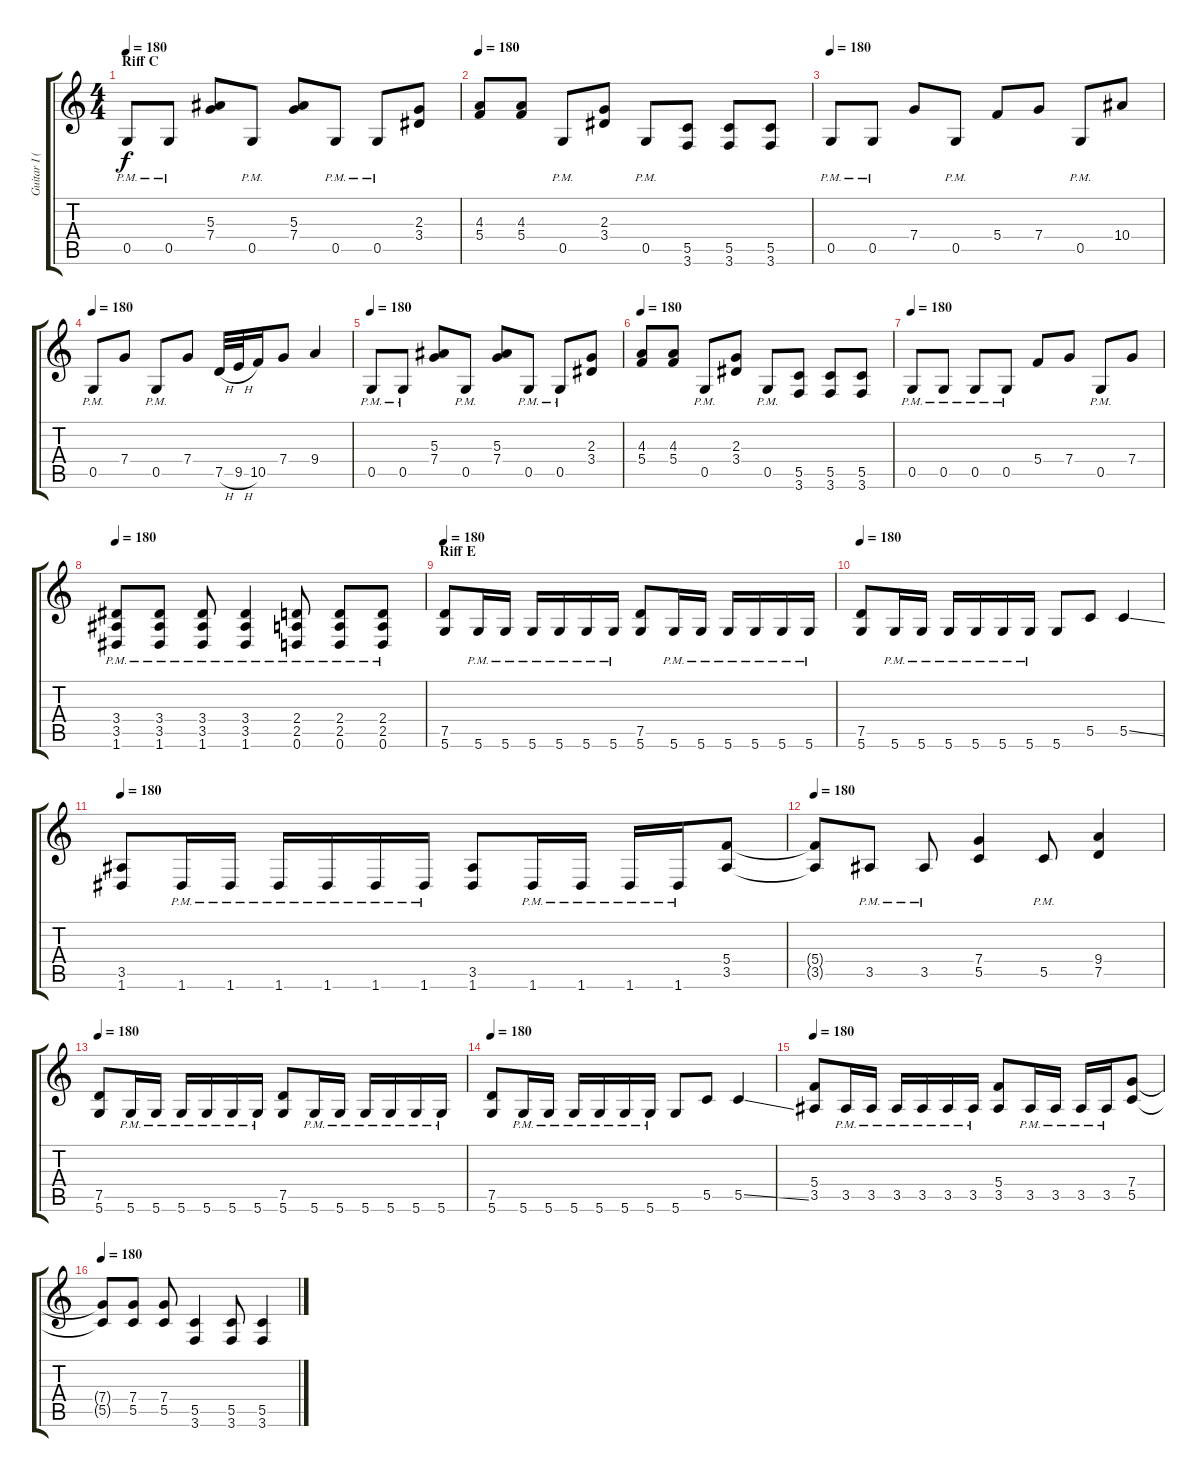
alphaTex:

\track ("Guitar I (Left)" "Guitar I (") {instrument distortionguitar}
\staff {score tabs}
\tuning (D4 A3 F3 C3 G2 D2) {hide}
\ts (4 4)
\section ("" "Riff C")
\tempo 180
\clef g2
\ks c
0.5{pm}.8{dy f} 0.5{pm}.8 (5.3 7.4).8 0.5{pm}.8 (5.3 7.4).8 0.5{pm}.8 0.5{pm}.8 (2.3 3.4).8 |
\tempo 180
(4.3 5.4).8 (4.3 5.4).8 0.5{pm}.8 (2.3 3.4).8 0.5{pm}.8 (5.5 3.6).8 (5.5 3.6).8 (5.5 3.6).8 |
\tempo 180
0.5{pm}.8 0.5{pm}.8 7.4.8 0.5{pm}.8 5.4.8 7.4.8 0.5{pm}.8 10.4.8 |
\tempo 180
0.5{pm}.8 7.4.8 0.5{pm}.8 7.4.8 7.5{h}.32 9.5{h}.32 10.5.16 7.4.8 9.4.4 |
\tempo 180
0.5{pm}.8 0.5{pm}.8 (5.3 7.4).8 0.5{pm}.8 (5.3 7.4).8 0.5{pm}.8 0.5{pm}.8 (2.3 3.4).8 |
\tempo 180
(4.3 5.4).8 (4.3 5.4).8 0.5{pm}.8 (2.3 3.4).8 0.5{pm}.8 (5.5 3.6).8 (5.5 3.6).8 (5.5 3.6).8 |
\tempo 180
0.5{pm}.8 0.5{pm}.8 0.5{pm}.8 0.5{pm}.8 5.4.8 7.4.8 0.5{pm}.8 7.4.8 |
\tempo 180
(3.4{pm} 3.5{pm} 1.6{pm}).8 (3.4{pm} 3.5{pm} 1.6{pm}).8 (3.4{pm} 3.5{pm} 1.6{pm}).8 (3.4{pm} 3.5{pm} 1.6{pm}).4 (2.4{pm} 2.5{pm} 0.6{pm}).8 (2.4{pm} 2.5{pm} 0.6{pm}).8 (2.4{pm} 2.5{pm} 0.6{pm}).8 |
\section ("" "Riff E")
\tempo 180
(7.5 5.6).8 5.6{pm}.16 5.6{pm}.16 5.6{pm}.16 5.6{pm}.16 5.6{pm}.16 5.6{pm}.16 (7.5 5.6).8 5.6{pm}.16 5.6{pm}.16 5.6{pm}.16 5.6{pm}.16 5.6{pm}.16 5.6{pm}.16 |
\tempo 180
(7.5 5.6).8 5.6{pm}.16 5.6{pm}.16 5.6{pm}.16 5.6{pm}.16 5.6{pm}.16 5.6{pm}.16 5.6.8 5.5.8 5.5{ss}.4 |
\tempo 180
(3.5 1.6).8 1.6{pm}.16 1.6{pm}.16 1.6{pm}.16 1.6{pm}.16 1.6{pm}.16 1.6{pm}.16 (3.5 1.6).8 1.6{pm}.16 1.6{pm}.16 1.6{pm}.16 1.6{pm}.16 (5.4 3.5).8 |
\tempo 180
(5.4{t} 3.5{t}).8 3.5{pm}.8 3.5{pm}.8 (7.4 5.5).4 5.5{pm}.8 (9.4 7.5).4 |
\tempo 180
(7.5 5.6).8 5.6{pm}.16 5.6{pm}.16 5.6{pm}.16 5.6{pm}.16 5.6{pm}.16 5.6{pm}.16 (7.5 5.6).8 5.6{pm}.16 5.6{pm}.16 5.6{pm}.16 5.6{pm}.16 5.6{pm}.16 5.6{pm}.16 |
\tempo 180
(7.5 5.6).8 5.6{pm}.16 5.6{pm}.16 5.6{pm}.16 5.6{pm}.16 5.6{pm}.16 5.6{pm}.16 5.6.8 5.5.8 5.5{ss}.4 |
\tempo 180
(5.4 3.5).8 3.5{pm}.16 3.5{pm}.16 3.5{pm}.16 3.5{pm}.16 3.5{pm}.16 3.5{pm}.16 (5.4 3.5).8 3.5{pm}.16 3.5{pm}.16 3.5{pm}.16 3.5{pm}.16 (7.4 5.5).8 |
\tempo 180
(7.4{t} 5.5{t}).8 (7.4 5.5).8 (7.4 5.5).8 (5.5 3.6).4 (5.5 3.6).8 (5.5 3.6).4
